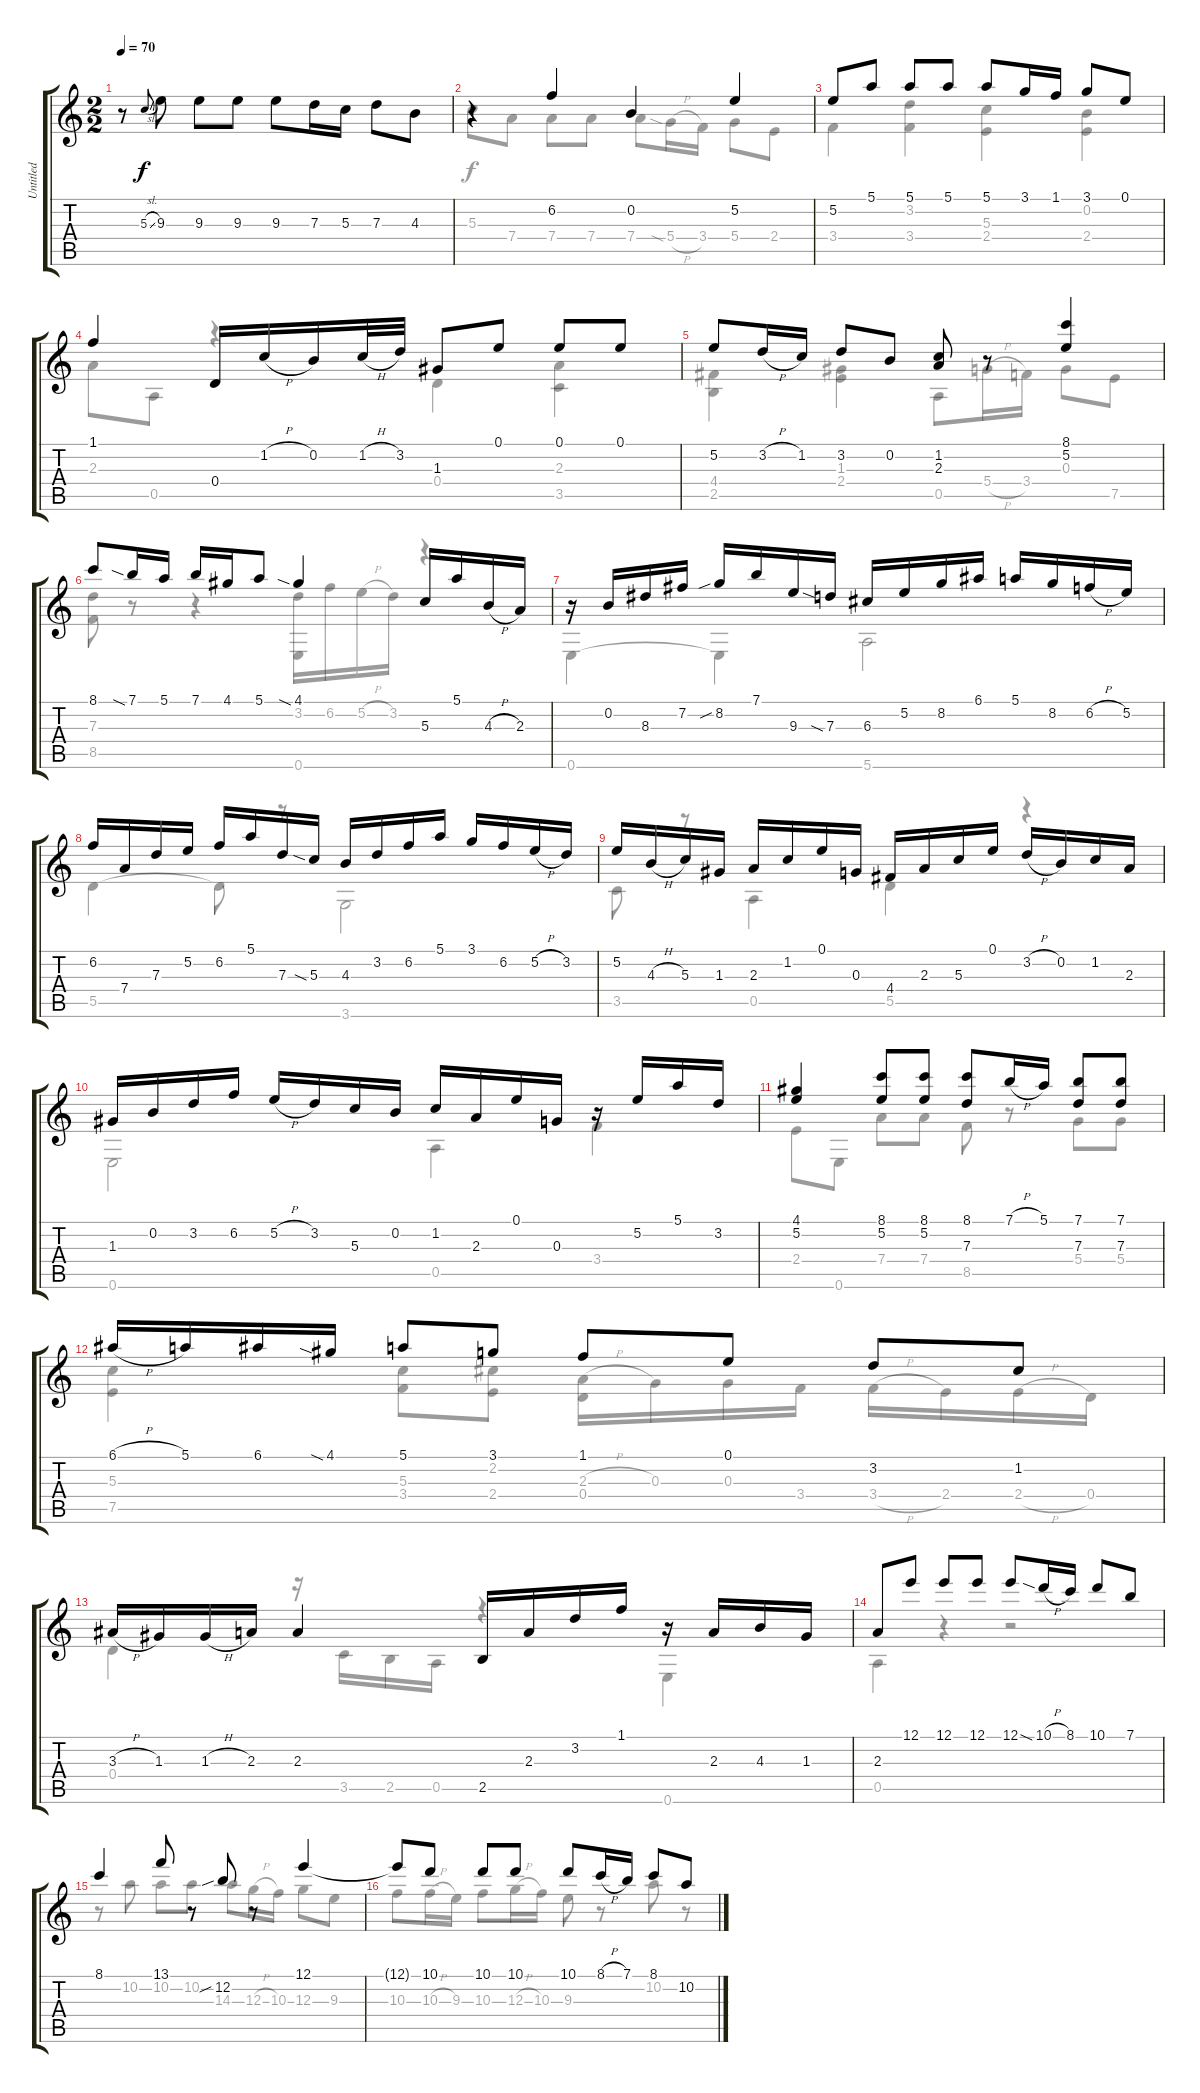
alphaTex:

\track ("Untitled" "Untitled") {instrument acousticguitarnylon}
\staff {score tabs}
\tuning (E4 B3 G3 D3 A2 E2) {hide}
\voice
\ts (2 2)
\tempo 70
\clef g2
\ks c
r.8{dy f instrument acousticguitarnylon} 5.3{sl}.8{gr onbeat} 9.3.8 9.3.8 9.3.8 9.3.8 7.3.16 5.3.16 7.3.8 4.3.8 |
r.4 6.2.4 0.2.4 5.2.4 |
5.2.8 5.1.8 5.1.8 5.1.8 5.1.8 3.1.16 1.1.16 3.1.8 0.1.8 |
1.1.4 0.4.16 1.2{h}.16 0.2.16 1.2{h}.32 3.2.32 1.3.8 0.1.8 0.1.8 0.1.8 |
5.2.8 3.2{h}.16 1.2.16 3.2.8 0.2.8 (1.2 2.3).8 r.8 (8.1 5.2).4 |
8.1.8 7.1{sia}.16 5.1.16 7.1.16 4.1.16 5.1.8 4.1{sia}.4 5.3.16 5.1.16 4.3{h}.16 2.3.16 |
r.16 0.2.16 8.3.16 7.2.16 8.2{sib}.16 7.1.16 9.3.16 7.3{sia}.16 6.3.16 5.2.16 8.2.16 6.1.16 5.1.16 8.2.16 6.2{h}.16 5.2.16 |
6.2.16 7.4.16 7.3.16 5.2.16 6.2.16 5.1.16 7.3.16 5.3{sia}.16 4.3.16 3.2.16 6.2.16 5.1.16 3.1.16 6.2.16 5.2{h}.16 3.2.16 |
5.2.16 4.3{h}.16 5.3.16 1.3.16 2.3.16 1.2.16 0.1.16 0.3.16 4.4.16 2.3.16 5.3.16 0.1.16 3.2{h}.16 0.2.16 1.2.16 2.3.16 |
1.3.16 0.2.16 3.2.16 6.2.16 5.2{h}.16 3.2.16 5.3.16 0.2.16 1.2.16 2.3.16 0.1.16 0.3.16 r.16 5.2.16 5.1.16 3.2.16 |
(4.1 5.2).4 (8.1 5.2).8 (8.1 5.2).8 (8.1 7.3).8 7.1{h}.16 5.1.16 (7.1 7.3).8 (7.1 7.3).8 |
6.1{h}.16 5.1.16 6.1.16 4.1{sia}.16 5.1.8 3.1.8 1.1.8 0.1.8 3.2.8 1.2.8 |
3.3{h}.16 1.3.16 1.3{h}.16 2.3.16 2.3.4 2.5.16 2.3.16 3.2.16 1.1.16 r.16 2.3.16 4.3.16 1.3.16 |
2.3.8 12.1.8 12.1.8 12.1.8 12.1.8 10.1{sia h}.16 8.1.16 10.1.8 7.1.8 |
8.1.4 13.1.8 r.8 12.2{sib}.8 r.8 12.1.4 |
12.1{t}.8 10.1.8 10.1.8 10.1.8 10.1.8 8.1{h}.16 7.1.16 8.1.8 10.2.8
\voice
\clef g2
\ottava regular
\simile none
\ks c
|
5.3.8 7.4.8 7.4.8 7.4.8 7.4.8 5.4{sia h}.16 3.4.16 5.4.8 2.4.8 |
3.4.4 (3.2 3.4).4 (5.3 2.4).4 (0.2 2.4).4 |
2.3.8 0.5.8 r.4 0.4.4 (2.3 3.5).4 |
(4.4 2.5).4 (1.3 2.4).4 0.5.8 5.4{h}.16 3.4.16 0.3.8 7.5.8 |
(7.3 8.5).8 r.8 r.4 (3.2 0.6).16 6.2.16 5.2{h}.16 3.2.16 r.4 |
0.6.4 0.6{t}.4 5.6.2 |
5.5.4 5.5{t}.8 r.8 3.6.2 |
3.5.8 r.8 0.5.4 5.5.4 r.4 |
0.6.2 0.5.4 3.4.4 |
2.4.8 0.6.8 7.4.8 7.4.8 8.5.8 r.8 5.4.8 5.4.8 |
(5.3 7.5).4 (5.3 3.4).8 (2.2 2.4).8 (2.3{h} 0.4).16 0.3.16 0.3.16 3.4.16 3.4{h}.16 2.4.16 2.4{h}.16 0.4.16 |
0.4.4 r.16 3.5.16 2.5.16 0.5.16 r.4 0.6.4 |
0.5.4 r.4 r.2 |
r.8 10.2.8 10.2.8 10.2.8 14.3.8 12.3{h}.16 10.3.16 12.3.8 9.3.8 |
10.3.8 10.3{h}.16 9.3.16 10.3.8 12.3{h}.16 10.3.16 9.3.8 r.8 10.2.8 r.8
